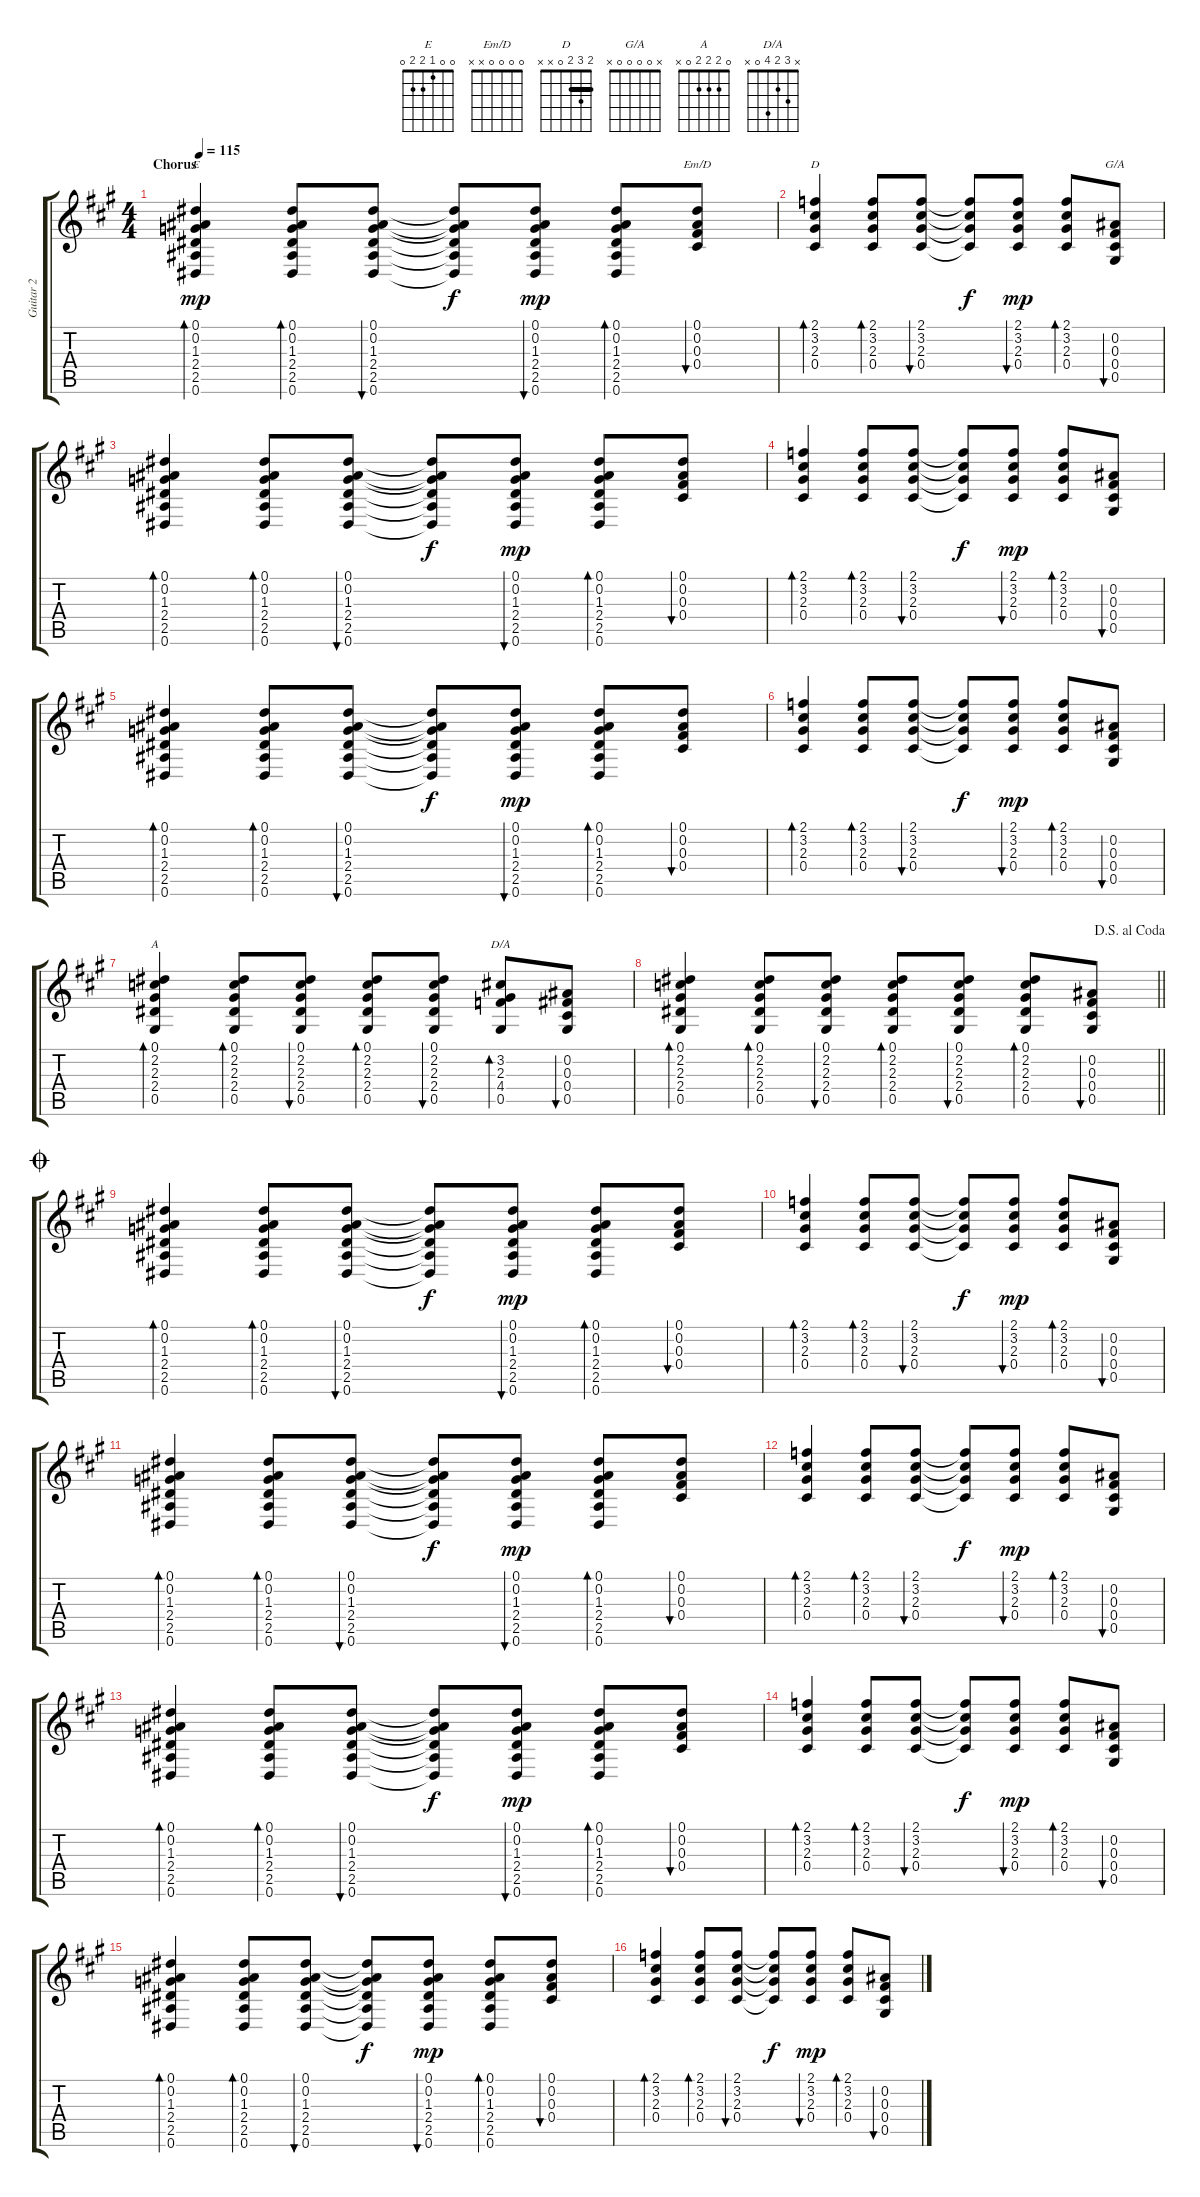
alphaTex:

\track ("Guitar 2" "Guitar 2") {instrument acousticguitarsteel}
\staff {score tabs}
\tuning (Eb4 Bb3 Gb3 Db3 Ab2 Eb2) {hide}
\chord ("E" 0 0 1 2 2 0)
\chord ("Em/D" 0 0 0 0 x x)
\chord ("D" 2 3 2 0 x x) {barre 2}
\chord ("G/A" x 0 0 0 0 x)
\chord ("A" 0 2 2 2 0 x)
\chord ("D/A" x 3 2 4 0 x)
\ts (4 4)
\section ("" "Chorus")
\tempo 115
\clef g2
\ks a
(0.1 0.2 1.3 2.4 2.5 0.6).4{bd 60 ch "E" dy mp} (0.1 0.2 1.3 2.4 2.5 0.6).8{bd 60} (0.1 0.2 1.3 2.4 2.5 0.6).8{bu 60} (0.1{t} 0.2{t} 1.3{t} 2.4{t} 2.5{t} 0.6{t}).8{dy f} (0.1 0.2 1.3 2.4 2.5 0.6).8{bu 60 dy mp} (0.1 0.2 1.3 2.4 2.5 0.6).8{bd 60} (0.1 0.2 0.3 0.4).8{bu 60 ch "Em/D"} |
(2.1 3.2 2.3 0.4).4{bd 60 ch "D"} (2.1 3.2 2.3 0.4).8{bd 60} (2.1 3.2 2.3 0.4).8{bu 60} (2.1{t} 3.2{t} 2.3{t} 0.4{t}).8{dy f} (2.1 3.2 2.3 0.4).8{bu 60 dy mp} (2.1 3.2 2.3 0.4).8{bd 60} (0.2 0.3 0.4 0.5).8{bu 60 ch "G/A"} |
(0.1 0.2 1.3 2.4 2.5 0.6).4{bd 60} (0.1 0.2 1.3 2.4 2.5 0.6).8{bd 60} (0.1 0.2 1.3 2.4 2.5 0.6).8{bu 60} (0.1{t} 0.2{t} 1.3{t} 2.4{t} 2.5{t} 0.6{t}).8{dy f} (0.1 0.2 1.3 2.4 2.5 0.6).8{bu 60 dy mp} (0.1 0.2 1.3 2.4 2.5 0.6).8{bd 60} (0.1 0.2 0.3 0.4).8{bu 60} |
(2.1 3.2 2.3 0.4).4{bd 60} (2.1 3.2 2.3 0.4).8{bd 60} (2.1 3.2 2.3 0.4).8{bu 60} (2.1{t} 3.2{t} 2.3{t} 0.4{t}).8{dy f} (2.1 3.2 2.3 0.4).8{bu 60 dy mp} (2.1 3.2 2.3 0.4).8{bd 60} (0.2 0.3 0.4 0.5).8{bu 60} |
(0.1 0.2 1.3 2.4 2.5 0.6).4{bd 60} (0.1 0.2 1.3 2.4 2.5 0.6).8{bd 60} (0.1 0.2 1.3 2.4 2.5 0.6).8{bu 60} (0.1{t} 0.2{t} 1.3{t} 2.4{t} 2.5{t} 0.6{t}).8{dy f} (0.1 0.2 1.3 2.4 2.5 0.6).8{bu 60 dy mp} (0.1 0.2 1.3 2.4 2.5 0.6).8{bd 60} (0.1 0.2 0.3 0.4).8{bu 60} |
(2.1 3.2 2.3 0.4).4{bd 60} (2.1 3.2 2.3 0.4).8{bd 60} (2.1 3.2 2.3 0.4).8{bu 60} (2.1{t} 3.2{t} 2.3{t} 0.4{t}).8{dy f} (2.1 3.2 2.3 0.4).8{bu 60 dy mp} (2.1 3.2 2.3 0.4).8{bd 60} (0.2 0.3 0.4 0.5).8{bu 60} |
(0.1 2.2 2.3 2.4 0.5).4{bd 60 ch "A"} (0.1 2.2 2.3 2.4 0.5).8{bd 60} (0.1 2.2 2.3 2.4 0.5).8{bu 60} (0.1 2.2 2.3 2.4 0.5).8{bd 60} (0.1 2.2 2.3 2.4 0.5).8{bu 60} (3.2 2.3 4.4 0.5).8{bd 60 ch "D/A"} (0.2 0.3 0.4 0.5).8{bu 60} |
\jump dalsegnoalcoda
\barLineRight lightlight
(0.1 2.2 2.3 2.4 0.5).4{bd 60} (0.1 2.2 2.3 2.4 0.5).8{bd 60} (0.1 2.2 2.3 2.4 0.5).8{bu 60} (0.1 2.2 2.3 2.4 0.5).8{bd 60} (0.1 2.2 2.3 2.4 0.5).8{bu 60} (0.1 2.2 2.3 2.4 0.5).8{bd 60} (0.2 0.3 0.4 0.5).8{bu 60} |
\jump coda
(0.1 0.2 1.3 2.4 2.5 0.6).4{bd 60} (0.1 0.2 1.3 2.4 2.5 0.6).8{bd 60} (0.1 0.2 1.3 2.4 2.5 0.6).8{bu 60} (0.1{t} 0.2{t} 1.3{t} 2.4{t} 2.5{t} 0.6{t}).8{dy f} (0.1 0.2 1.3 2.4 2.5 0.6).8{bu 60 dy mp} (0.1 0.2 1.3 2.4 2.5 0.6).8{bd 60} (0.1 0.2 0.3 0.4).8{bu 60} |
(2.1 3.2 2.3 0.4).4{bd 60} (2.1 3.2 2.3 0.4).8{bd 60} (2.1 3.2 2.3 0.4).8{bu 60} (2.1{t} 3.2{t} 2.3{t} 0.4{t}).8{dy f} (2.1 3.2 2.3 0.4).8{bu 60 dy mp} (2.1 3.2 2.3 0.4).8{bd 60} (0.2 0.3 0.4 0.5).8{bu 60} |
(0.1 0.2 1.3 2.4 2.5 0.6).4{bd 60} (0.1 0.2 1.3 2.4 2.5 0.6).8{bd 60} (0.1 0.2 1.3 2.4 2.5 0.6).8{bu 60} (0.1{t} 0.2{t} 1.3{t} 2.4{t} 2.5{t} 0.6{t}).8{dy f} (0.1 0.2 1.3 2.4 2.5 0.6).8{bu 60 dy mp} (0.1 0.2 1.3 2.4 2.5 0.6).8{bd 60} (0.1 0.2 0.3 0.4).8{bu 60} |
(2.1 3.2 2.3 0.4).4{bd 60} (2.1 3.2 2.3 0.4).8{bd 60} (2.1 3.2 2.3 0.4).8{bu 60} (2.1{t} 3.2{t} 2.3{t} 0.4{t}).8{dy f} (2.1 3.2 2.3 0.4).8{bu 60 dy mp} (2.1 3.2 2.3 0.4).8{bd 60} (0.2 0.3 0.4 0.5).8{bu 60} |
(0.1 0.2 1.3 2.4 2.5 0.6).4{bd 60} (0.1 0.2 1.3 2.4 2.5 0.6).8{bd 60} (0.1 0.2 1.3 2.4 2.5 0.6).8{bu 60} (0.1{t} 0.2{t} 1.3{t} 2.4{t} 2.5{t} 0.6{t}).8{dy f} (0.1 0.2 1.3 2.4 2.5 0.6).8{bu 60 dy mp} (0.1 0.2 1.3 2.4 2.5 0.6).8{bd 60} (0.1 0.2 0.3 0.4).8{bu 60} |
(2.1 3.2 2.3 0.4).4{bd 60} (2.1 3.2 2.3 0.4).8{bd 60} (2.1 3.2 2.3 0.4).8{bu 60} (2.1{t} 3.2{t} 2.3{t} 0.4{t}).8{dy f} (2.1 3.2 2.3 0.4).8{bu 60 dy mp} (2.1 3.2 2.3 0.4).8{bd 60} (0.2 0.3 0.4 0.5).8{bu 60} |
(0.1 0.2 1.3 2.4 2.5 0.6).4{bd 60} (0.1 0.2 1.3 2.4 2.5 0.6).8{bd 60} (0.1 0.2 1.3 2.4 2.5 0.6).8{bu 60} (0.1{t} 0.2{t} 1.3{t} 2.4{t} 2.5{t} 0.6{t}).8{dy f} (0.1 0.2 1.3 2.4 2.5 0.6).8{bu 60 dy mp} (0.1 0.2 1.3 2.4 2.5 0.6).8{bd 60} (0.1 0.2 0.3 0.4).8{bu 60} |
(2.1 3.2 2.3 0.4).4{bd 60} (2.1 3.2 2.3 0.4).8{bd 60} (2.1 3.2 2.3 0.4).8{bu 60} (2.1{t} 3.2{t} 2.3{t} 0.4{t}).8{dy f} (2.1 3.2 2.3 0.4).8{bu 60 dy mp} (2.1 3.2 2.3 0.4).8{bd 60} (0.2 0.3 0.4 0.5).8{bu 60}
